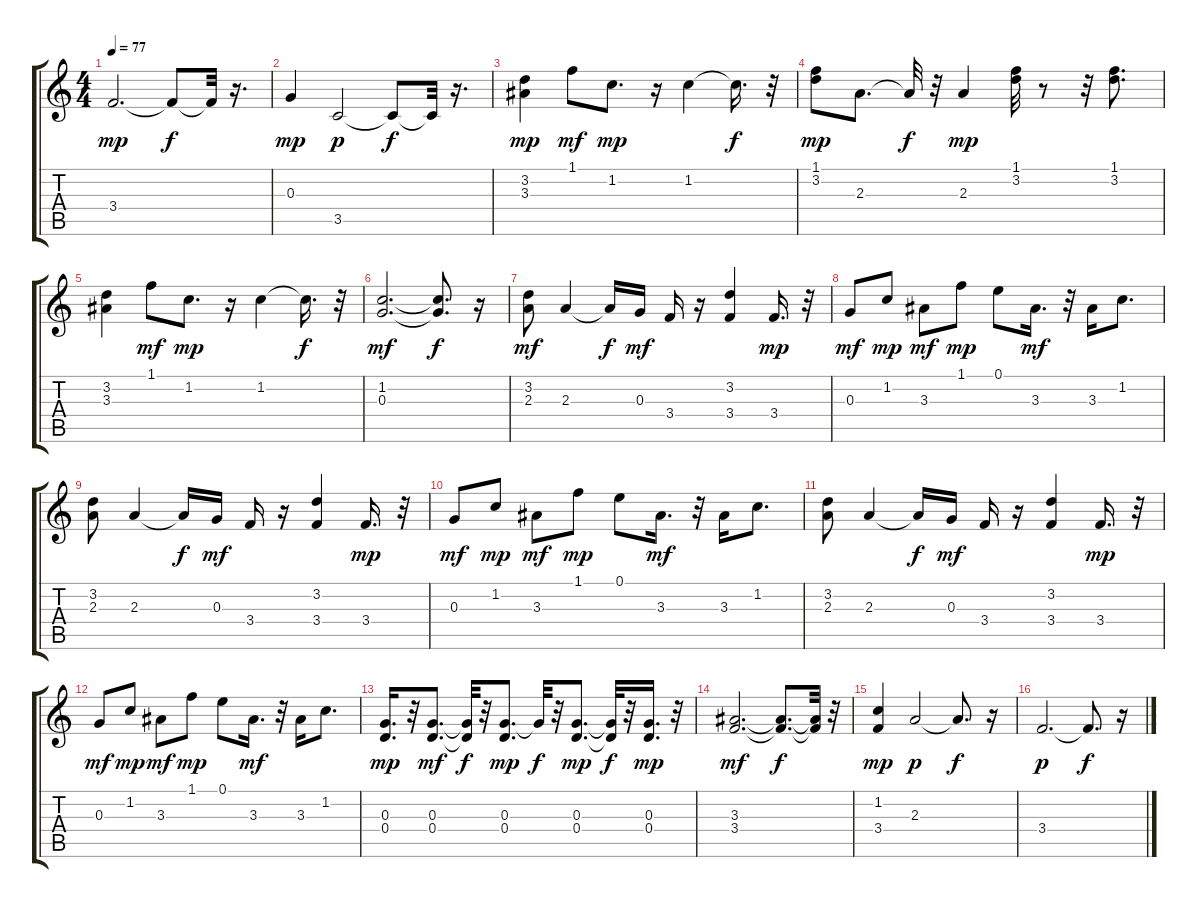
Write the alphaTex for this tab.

\track "" {instrument electricguitarjazz}
\staff {score tabs}
\tuning (E4 B3 G3 D3 A2 E2) {hide}
\ts (4 4)
\tempo 77
\clef g2
\ks c
3.4.2{d dy mp} 3.4{t}.8{dy f} 3.4{t}.32 r.16{d} |
0.3.4{dy mp} 3.5.2{dy p} 3.5{t}.8{dy f} 3.5{t}.32 r.16{d} |
(3.2 3.3).4{dy mp} 1.1.8{dy mf} 1.2.8{d dy mp} r.16 1.2.4 1.2{t}.16{d dy f} r.32 |
(1.1 3.2).8{dy mp} 2.3.8{d} 2.3{t}.32{dy f} r.32 2.3.4{dy mp} (1.1 3.2).32 r.8 r.32 (1.1 3.2).8{d} |
(3.2 3.3).4 1.1.8{dy mf} 1.2.8{d dy mp} r.16 1.2.4 1.2{t}.16{d dy f} r.32 |
(1.2 0.3).2{d dy mf} (1.2{t} 0.3{t}).8{d dy f} r.16 |
(3.2 2.3).8{dy mf} 2.3.4 2.3{t}.16{dy f} 0.3.16{dy mf} 3.4.16 r.16 (3.2 3.4).4 3.4.16{d dy mp} r.32 |
0.3.8{dy mf} 1.2.8{dy mp} 3.3.8{dy mf} 1.1.8{dy mp} 0.1.8 3.3.16{d dy mf} r.32 3.3.16 1.2.8{d} |
(3.2 2.3).8 2.3.4 2.3{t}.16{dy f} 0.3.16{dy mf} 3.4.16 r.16 (3.2 3.4).4 3.4.16{d dy mp} r.32 |
0.3.8{dy mf} 1.2.8{dy mp} 3.3.8{dy mf} 1.1.8{dy mp} 0.1.8 3.3.16{d dy mf} r.32 3.3.16 1.2.8{d} |
(3.2 2.3).8 2.3.4 2.3{t}.16{dy f} 0.3.16{dy mf} 3.4.16 r.16 (3.2 3.4).4 3.4.16{d dy mp} r.32 |
0.3.8{dy mf} 1.2.8{dy mp} 3.3.8{dy mf} 1.1.8{dy mp} 0.1.8 3.3.16{d dy mf} r.32 3.3.16 1.2.8{d} |
(0.3 0.4).16{d dy mp} r.32 (0.3 0.4).8{d dy mf} (0.3{t} 0.4{t}).32{dy f} r.32 (0.3 0.4).8{d dy mp} 0.3{t}.32{dy f} r.32 (0.3 0.4).8{d dy mp} (0.3{t} 0.4{t}).32{dy f} r.32 (0.3 0.4).16{d dy mp} r.32 |
(3.3 3.4).2{d dy mf} (3.3{t} 3.4{t}).8{d dy f} (3.3{t} 3.4{t}).32 r.32 |
(1.2 3.4).4{dy mp} 2.3.2{dy p} 2.3{t}.8{d dy f} r.16 |
3.4.2{d dy p} 3.4{t}.8{d dy f} r.16
